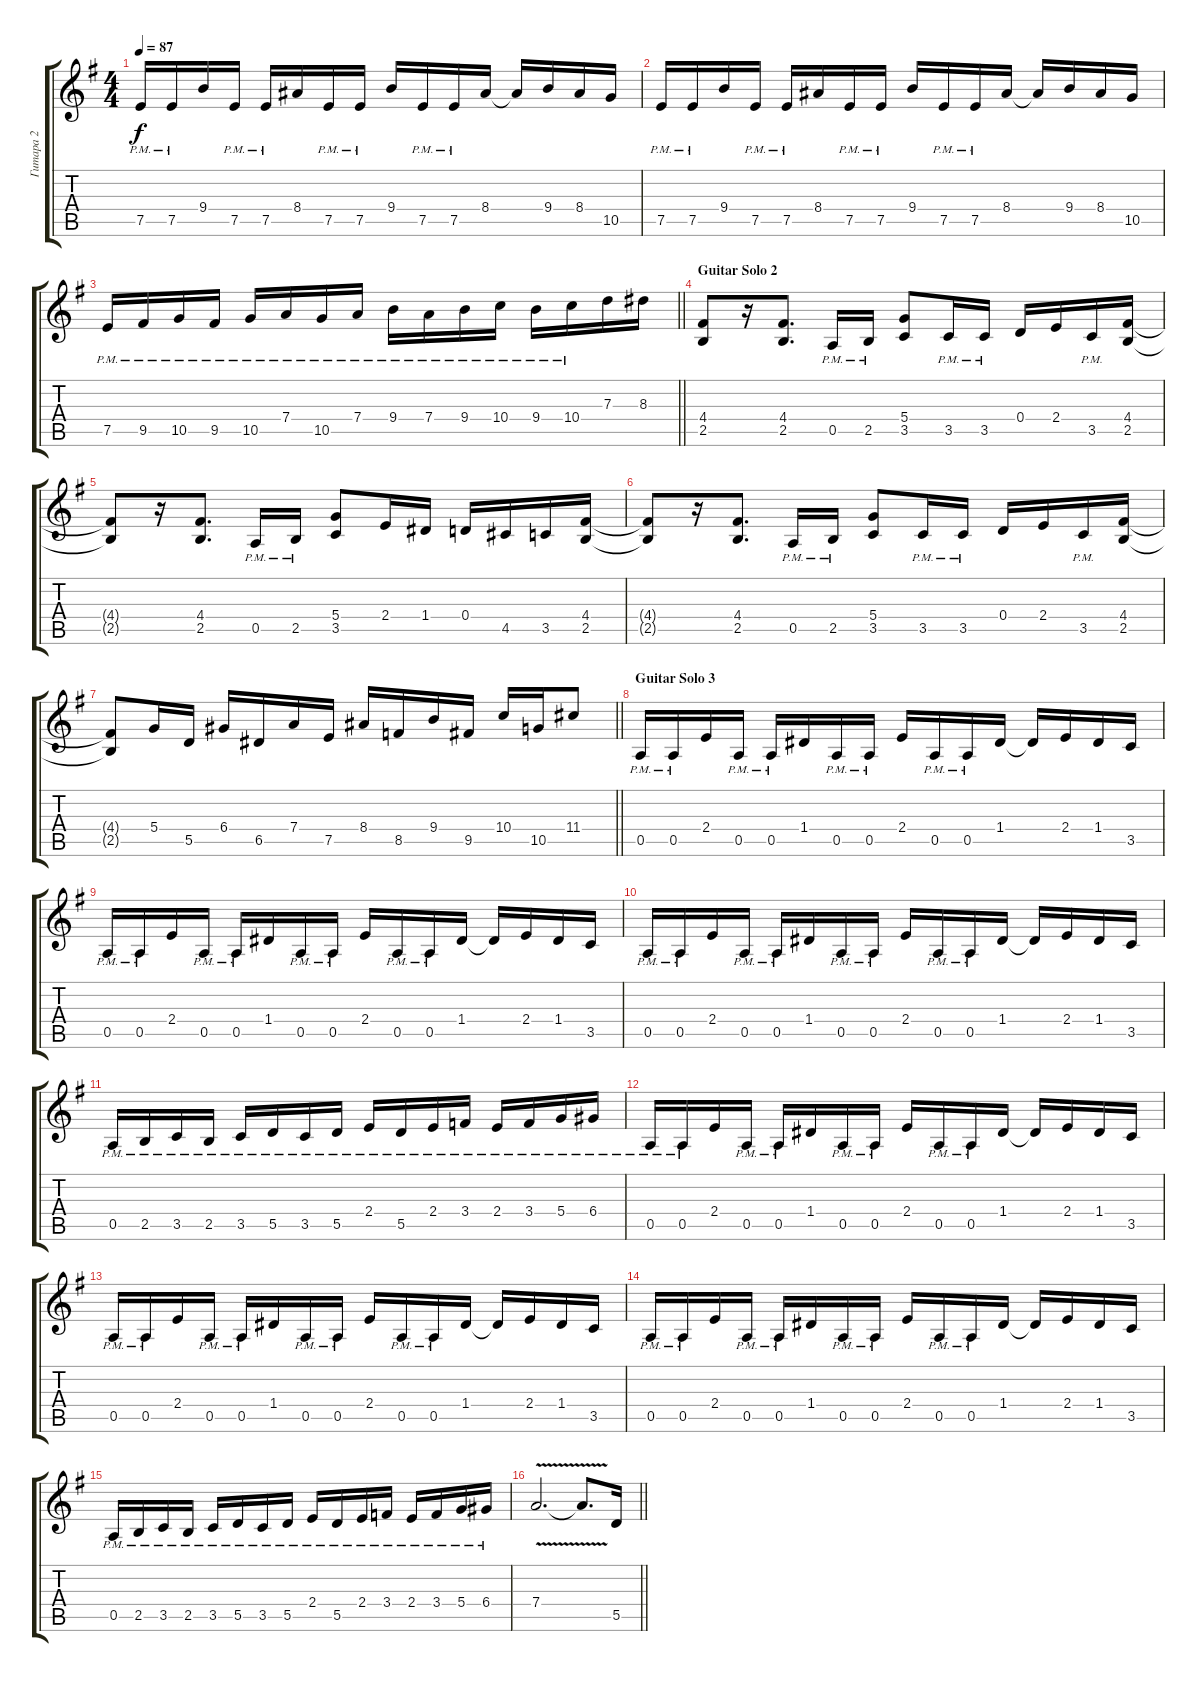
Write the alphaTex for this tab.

\track ("Гитара 2" "Гитара 2") {instrument distortionguitar}
\staff {score tabs}
\tuning (E4 B3 G3 D3 A2 E2) {hide}
\ts (4 4)
\tempo 87
\clef g2
\ks eminor
7.5{pm}.16{dy f} 7.5{pm}.16 9.4.16 7.5{pm}.16 7.5{pm}.16 8.4.16 7.5{pm}.16 7.5{pm}.16 9.4.16 7.5{pm}.16 7.5{pm}.16 8.4.16 8.4{t}.16 9.4.16 8.4.16 10.5.16 |
7.5{pm}.16 7.5{pm}.16 9.4.16 7.5{pm}.16 7.5{pm}.16 8.4.16 7.5{pm}.16 7.5{pm}.16 9.4.16 7.5{pm}.16 7.5{pm}.16 8.4.16 8.4{t}.16 9.4.16 8.4.16 10.5.16 |
\barLineRight lightlight
7.5{pm}.16 9.5{pm}.16 10.5{pm}.16 9.5{pm}.16 10.5{pm}.16 7.4{pm}.16 10.5{pm}.16 7.4{pm}.16 9.4{pm}.16 7.4{pm}.16 9.4{pm}.16 10.4{pm}.16 9.4{pm}.16 10.4{pm}.16 7.3.16 8.3.16 |
\section ("" "Guitar Solo 2")
(4.4 2.5).8 r.16 (4.4 2.5).8{d} 0.5{pm}.16 2.5{pm}.16 (5.4 3.5).8 3.5{pm}.16 3.5{pm}.16 0.4.16 2.4.16 3.5{pm}.16 (4.4 2.5).16 |
(4.4{t} 2.5{t}).8 r.16 (4.4 2.5).8{d} 0.5{pm}.16 2.5{pm}.16 (5.4 3.5).8 2.4.16 1.4.16 0.4.16 4.5.16 3.5.16 (4.4 2.5).16 |
(4.4{t} 2.5{t}).8 r.16 (4.4 2.5).8{d} 0.5{pm}.16 2.5{pm}.16 (5.4 3.5).8 3.5{pm}.16 3.5{pm}.16 0.4.16 2.4.16 3.5{pm}.16 (4.4 2.5).16 |
\barLineRight lightlight
(4.4{t} 2.5{t}).8 5.4.16 5.5.16 6.4.16 6.5.16 7.4.16 7.5.16 8.4.16 8.5.16 9.4.16 9.5.16 10.4.16 10.5.16 11.4.8 |
\section ("" "Guitar Solo 3")
0.5{pm}.16 0.5{pm}.16 2.4.16 0.5{pm}.16 0.5{pm}.16 1.4.16 0.5{pm}.16 0.5{pm}.16 2.4.16 0.5{pm}.16 0.5{pm}.16 1.4.16 1.4{t}.16 2.4.16 1.4.16 3.5.16 |
0.5{pm}.16 0.5{pm}.16 2.4.16 0.5{pm}.16 0.5{pm}.16 1.4.16 0.5{pm}.16 0.5{pm}.16 2.4.16 0.5{pm}.16 0.5{pm}.16 1.4.16 1.4{t}.16 2.4.16 1.4.16 3.5.16 |
0.5{pm}.16 0.5{pm}.16 2.4.16 0.5{pm}.16 0.5{pm}.16 1.4.16 0.5{pm}.16 0.5{pm}.16 2.4.16 0.5{pm}.16 0.5{pm}.16 1.4.16 1.4{t}.16 2.4.16 1.4.16 3.5.16 |
0.5{pm}.16 2.5{pm}.16 3.5{pm}.16 2.5{pm}.16 3.5{pm}.16 5.5{pm}.16 3.5{pm}.16 5.5{pm}.16 2.4{pm}.16 5.5{pm}.16 2.4{pm}.16 3.4{pm}.16 2.4{pm}.16 3.4{pm}.16 5.4{pm}.16 6.4{pm}.16 |
0.5{pm}.16 0.5{pm}.16 2.4.16 0.5{pm}.16 0.5{pm}.16 1.4.16 0.5{pm}.16 0.5{pm}.16 2.4.16 0.5{pm}.16 0.5{pm}.16 1.4.16 1.4{t}.16 2.4.16 1.4.16 3.5.16 |
0.5{pm}.16 0.5{pm}.16 2.4.16 0.5{pm}.16 0.5{pm}.16 1.4.16 0.5{pm}.16 0.5{pm}.16 2.4.16 0.5{pm}.16 0.5{pm}.16 1.4.16 1.4{t}.16 2.4.16 1.4.16 3.5.16 |
0.5{pm}.16 0.5{pm}.16 2.4.16 0.5{pm}.16 0.5{pm}.16 1.4.16 0.5{pm}.16 0.5{pm}.16 2.4.16 0.5{pm}.16 0.5{pm}.16 1.4.16 1.4{t}.16 2.4.16 1.4.16 3.5.16 |
0.5{pm}.16 2.5{pm}.16 3.5{pm}.16 2.5{pm}.16 3.5{pm}.16 5.5{pm}.16 3.5{pm}.16 5.5{pm}.16 2.4{pm}.16 5.5{pm}.16 2.4{pm}.16 3.4{pm}.16 2.4{pm}.16 3.4{pm}.16 5.4{pm}.16 6.4{pm}.16 |
\barLineRight lightlight
7.4{v}.2{d} 7.4{t}.8{d} 5.5.16
